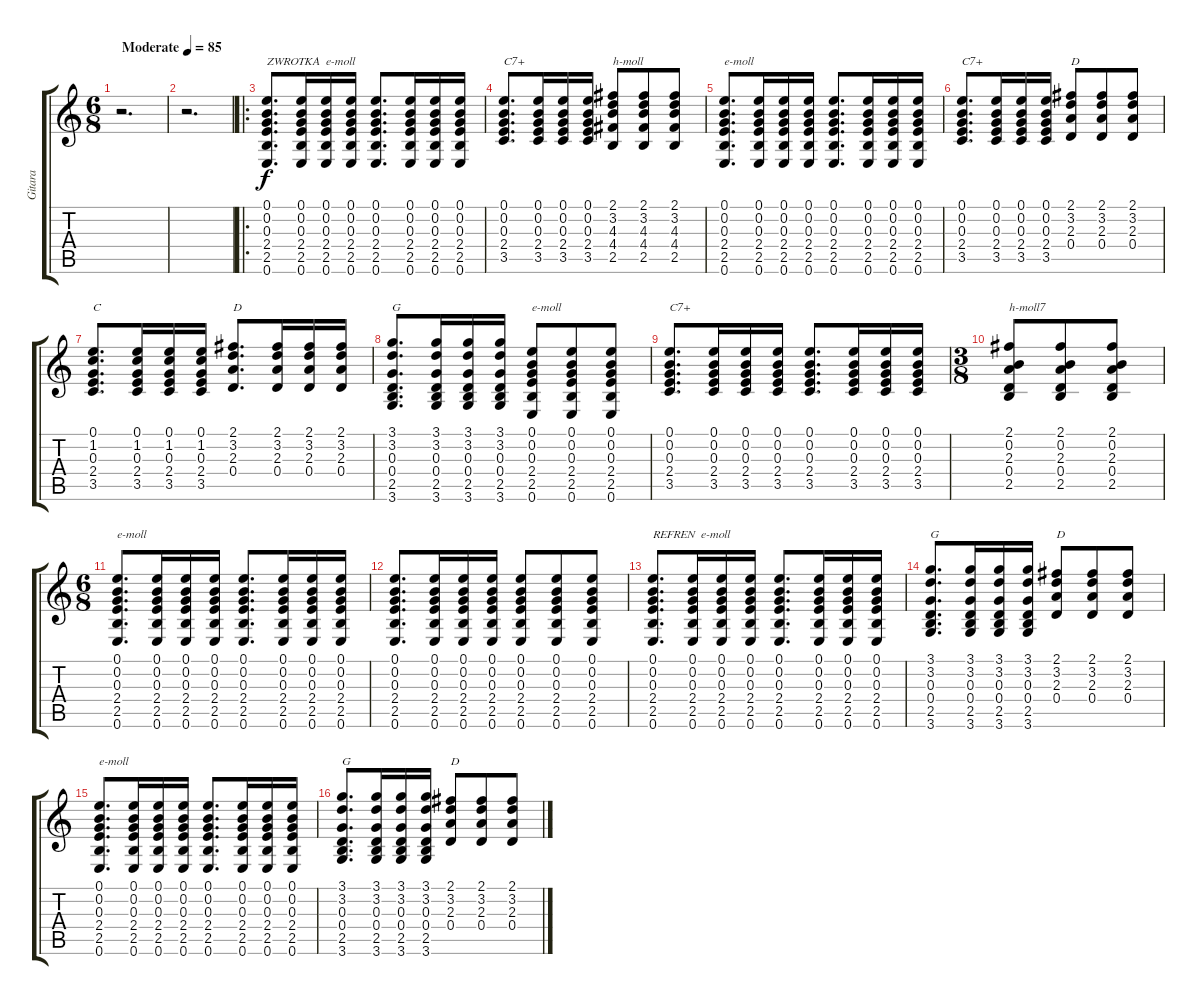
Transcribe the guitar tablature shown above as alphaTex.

\track ("Gitara" "Gitara") {instrument acousticguitarsteel}
\staff {score tabs}
\tuning (E4 B3 G3 D3 A2 E2) {hide}
\ts (6 8)
\tempo (85 "Moderate")
\clef g2
\ks c
r.2{d dy f instrument acousticguitarsteel} |
r.2{d} |
\ro
(0.1 0.2 0.3 2.4 2.5 0.6).8{d txt "ZWROTKA  e-moll"} (0.1 0.2 0.3 2.4 2.5 0.6).16 (0.1 0.2 0.3 2.4 2.5 0.6).16 (0.1 0.2 0.3 2.4 2.5 0.6).16 (0.1 0.2 0.3 2.4 2.5 0.6).8{d} (0.1 0.2 0.3 2.4 2.5 0.6).16 (0.1 0.2 0.3 2.4 2.5 0.6).16 (0.1 0.2 0.3 2.4 2.5 0.6).16 |
(0.1 0.2 0.3 2.4 3.5).8{d txt "C7+"} (0.1 0.2 0.3 2.4 3.5).16 (0.1 0.2 0.3 2.4 3.5).16 (0.1 0.2 0.3 2.4 3.5).16 (2.1 3.2 4.3 4.4 2.5).8{txt "h-moll"} (2.1 3.2 4.3 4.4 2.5).8 (2.1 3.2 4.3 4.4 2.5).8 |
(0.1 0.2 0.3 2.4 2.5 0.6).8{d txt "e-moll"} (0.1 0.2 0.3 2.4 2.5 0.6).16 (0.1 0.2 0.3 2.4 2.5 0.6).16 (0.1 0.2 0.3 2.4 2.5 0.6).16 (0.1 0.2 0.3 2.4 2.5 0.6).8{d} (0.1 0.2 0.3 2.4 2.5 0.6).16 (0.1 0.2 0.3 2.4 2.5 0.6).16 (0.1 0.2 0.3 2.4 2.5 0.6).16 |
(0.1 0.2 0.3 2.4 3.5).8{d txt "C7+"} (0.1 0.2 0.3 2.4 3.5).16 (0.1 0.2 0.3 2.4 3.5).16 (0.1 0.2 0.3 2.4 3.5).16 (2.1 3.2 2.3 0.4).8{txt "D"} (2.1 3.2 2.3 0.4).8 (2.1 3.2 2.3 0.4).8 |
(0.1 1.2 0.3 2.4 3.5).8{d txt "C"} (0.1 1.2 0.3 2.4 3.5).16 (0.1 1.2 0.3 2.4 3.5).16 (0.1 1.2 0.3 2.4 3.5).16 (2.1 3.2 2.3 0.4).8{d txt "D"} (2.1 3.2 2.3 0.4).16 (2.1 3.2 2.3 0.4).16 (2.1 3.2 2.3 0.4).16 |
(3.1 3.2 0.3 0.4 2.5 3.6).8{d txt "G"} (3.1 3.2 0.3 0.4 2.5 3.6).16 (3.1 3.2 0.3 0.4 2.5 3.6).16 (3.1 3.2 0.3 0.4 2.5 3.6).16 (0.1 0.2 0.3 2.4 2.5 0.6).8{txt "e-moll"} (0.1 0.2 0.3 2.4 2.5 0.6).8 (0.1 0.2 0.3 2.4 2.5 0.6).8 |
(0.1 0.2 0.3 2.4 3.5).8{d txt "C7+"} (0.1 0.2 0.3 2.4 3.5).16 (0.1 0.2 0.3 2.4 3.5).16 (0.1 0.2 0.3 2.4 3.5).16 (0.1 0.2 0.3 2.4 3.5).8{d} (0.1 0.2 0.3 2.4 3.5).16 (0.1 0.2 0.3 2.4 3.5).16 (0.1 0.2 0.3 2.4 3.5).16 |
\ts (3 8)
(2.1 0.2 2.3 0.4 2.5).8{txt "h-moll7"} (2.1 0.2 2.3 0.4 2.5).8 (2.1 0.2 2.3 0.4 2.5).8 |
\ts (6 8)
(0.1 0.2 0.3 2.4 2.5 0.6).8{d txt "e-moll"} (0.1 0.2 0.3 2.4 2.5 0.6).16 (0.1 0.2 0.3 2.4 2.5 0.6).16 (0.1 0.2 0.3 2.4 2.5 0.6).16 (0.1 0.2 0.3 2.4 2.5 0.6).8{d} (0.1 0.2 0.3 2.4 2.5 0.6).16 (0.1 0.2 0.3 2.4 2.5 0.6).16 (0.1 0.2 0.3 2.4 2.5 0.6).16 |
(0.1 0.2 0.3 2.4 2.5 0.6).8{d} (0.1 0.2 0.3 2.4 2.5 0.6).16 (0.1 0.2 0.3 2.4 2.5 0.6).16 (0.1 0.2 0.3 2.4 2.5 0.6).16 (0.1 0.2 0.3 2.4 2.5 0.6).8 (0.1 0.2 0.3 2.4 2.5 0.6).8 (0.1 0.2 0.3 2.4 2.5 0.6).8 |
(0.1 0.2 0.3 2.4 2.5 0.6).8{d txt "REFREN  e-moll"} (0.1 0.2 0.3 2.4 2.5 0.6).16 (0.1 0.2 0.3 2.4 2.5 0.6).16 (0.1 0.2 0.3 2.4 2.5 0.6).16 (0.1 0.2 0.3 2.4 2.5 0.6).8{d} (0.1 0.2 0.3 2.4 2.5 0.6).16 (0.1 0.2 0.3 2.4 2.5 0.6).16 (0.1 0.2 0.3 2.4 2.5 0.6).16 |
(3.1 3.2 0.3 0.4 2.5 3.6).8{d txt "G"} (3.1 3.2 0.3 0.4 2.5 3.6).16 (3.1 3.2 0.3 0.4 2.5 3.6).16 (3.1 3.2 0.3 0.4 2.5 3.6).16 (2.1 3.2 2.3 0.4).8{txt "D"} (2.1 3.2 2.3 0.4).8 (2.1 3.2 2.3 0.4).8 |
(0.1 0.2 0.3 2.4 2.5 0.6).8{d txt "e-moll"} (0.1 0.2 0.3 2.4 2.5 0.6).16 (0.1 0.2 0.3 2.4 2.5 0.6).16 (0.1 0.2 0.3 2.4 2.5 0.6).16 (0.1 0.2 0.3 2.4 2.5 0.6).8{d} (0.1 0.2 0.3 2.4 2.5 0.6).16 (0.1 0.2 0.3 2.4 2.5 0.6).16 (0.1 0.2 0.3 2.4 2.5 0.6).16 |
(3.1 3.2 0.3 0.4 2.5 3.6).8{d txt "G"} (3.1 3.2 0.3 0.4 2.5 3.6).16 (3.1 3.2 0.3 0.4 2.5 3.6).16 (3.1 3.2 0.3 0.4 2.5 3.6).16 (2.1 3.2 2.3 0.4).8{txt "D"} (2.1 3.2 2.3 0.4).8 (2.1 3.2 2.3 0.4).8
